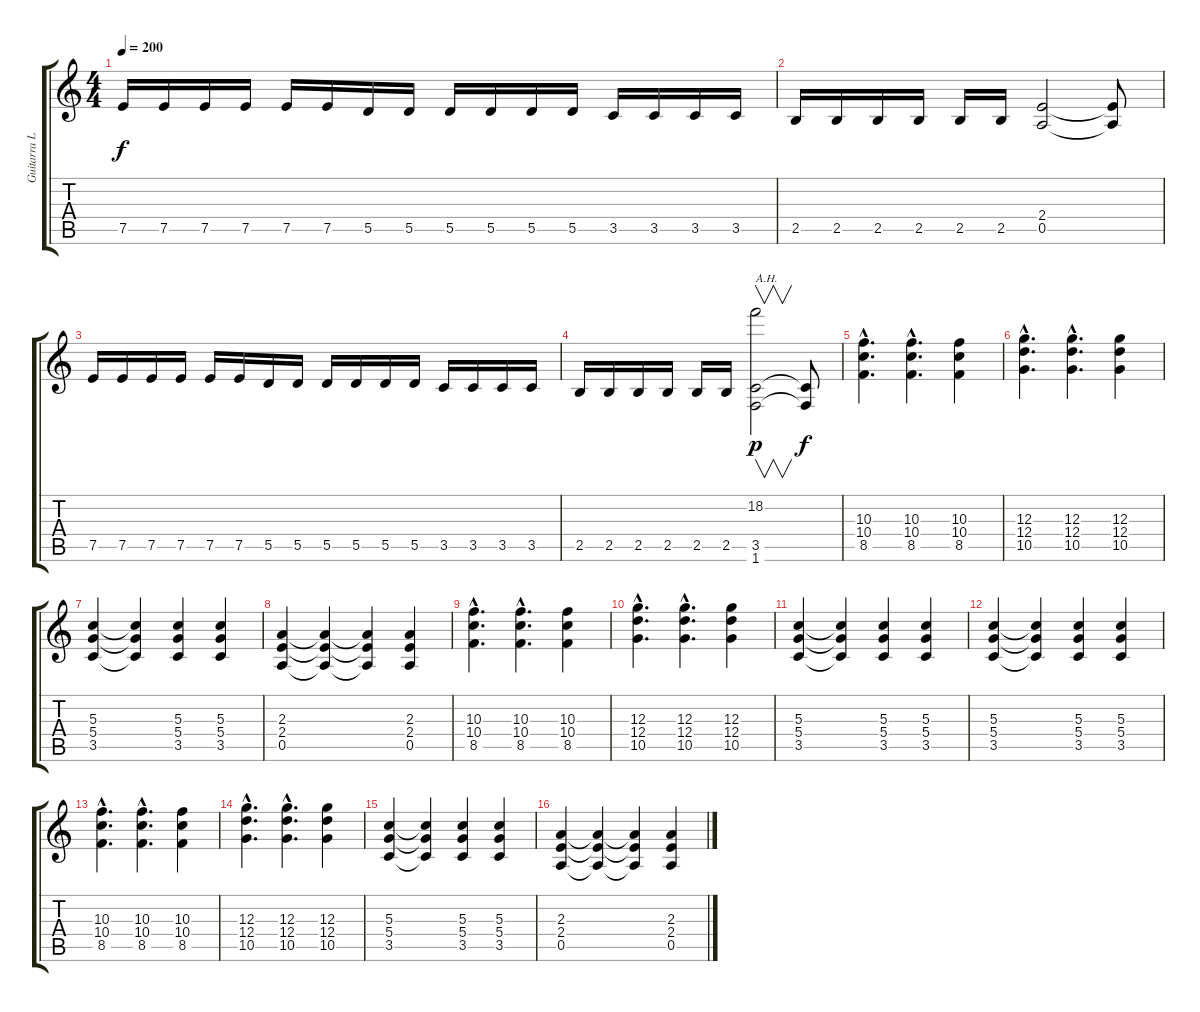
\track ("Guitarra Líder" "Guitarra L") {instrument distortionguitar}
\staff {score tabs}
\tuning (E4 B3 G3 D3 A2 E2) {hide}
\ts (4 4)
\tempo 200
\clef g2
\ks c
7.5.16{dy f} 7.5.16 7.5.16 7.5.16 7.5.16 7.5.16 5.5.16 5.5.16 5.5.16 5.5.16 5.5.16 5.5.16 3.5.16 3.5.16 3.5.16 3.5.16 |
2.5.16 2.5.16 2.5.16 2.5.16 2.5.16 2.5.16 (2.4 0.5).2 (2.4{t} 0.5{t}).8 |
7.5.16 7.5.16 7.5.16 7.5.16 7.5.16 7.5.16 5.5.16 5.5.16 5.5.16 5.5.16 5.5.16 5.5.16 3.5.16 3.5.16 3.5.16 3.5.16 |
2.5.16 2.5.16 2.5.16 2.5.16 2.5.16 2.5.16 (18.2 3.5 1.6).2{v txt "A.H." dy p} (3.5{t} 1.6{t}).8{dy f} |
(10.3{hac} 10.4{hac} 8.5{hac}).4{d} (10.3{hac} 10.4{hac} 8.5{hac}).4{d} (10.3 10.4 8.5).4 |
(12.3{hac} 12.4{hac} 10.5{hac}).4{d} (12.3{hac} 12.4{hac} 10.5{hac}).4{d} (12.3 12.4 10.5).4 |
(5.3 5.4 3.5).4 (5.3{t} 5.4{t} 3.5{t}).4 (5.3 5.4 3.5).4 (5.3 5.4 3.5).4 |
(2.3 2.4 0.5).4 (2.3{t} 2.4{t} 0.5{t}).4 (2.3{t} 2.4{t} 0.5{t}).4 (2.3 2.4 0.5).4 |
(10.3{hac} 10.4{hac} 8.5{hac}).4{d} (10.3{hac} 10.4{hac} 8.5{hac}).4{d} (10.3 10.4 8.5).4 |
(12.3{hac} 12.4{hac} 10.5{hac}).4{d} (12.3{hac} 12.4{hac} 10.5{hac}).4{d} (12.3 12.4 10.5).4 |
(5.3 5.4 3.5).4 (5.3{t} 5.4{t} 3.5{t}).4 (5.3 5.4 3.5).4 (5.3 5.4 3.5).4 |
(5.3 5.4 3.5).4 (5.3{t} 5.4{t} 3.5{t}).4 (5.3 5.4 3.5).4 (5.3 5.4 3.5).4 |
(10.3{hac} 10.4{hac} 8.5{hac}).4{d} (10.3{hac} 10.4{hac} 8.5{hac}).4{d} (10.3 10.4 8.5).4 |
(12.3{hac} 12.4{hac} 10.5{hac}).4{d} (12.3{hac} 12.4{hac} 10.5{hac}).4{d} (12.3 12.4 10.5).4 |
(5.3 5.4 3.5).4 (5.3{t} 5.4{t} 3.5{t}).4 (5.3 5.4 3.5).4 (5.3 5.4 3.5).4 |
(2.3 2.4 0.5).4 (2.3{t} 2.4{t} 0.5{t}).4 (2.3{t} 2.4{t} 0.5{t}).4 (2.3 2.4 0.5).4
